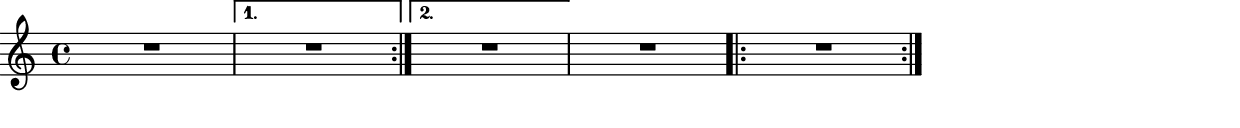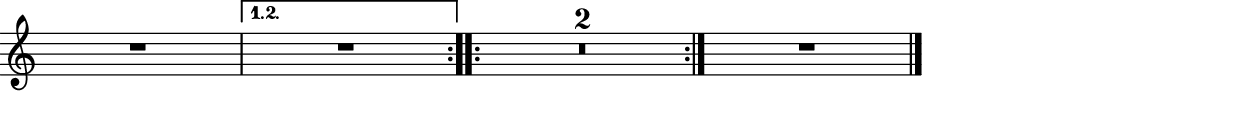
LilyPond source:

%% Generated by lilypond-book
%% Options: [exampleindent=10.16\mm,indent=0\mm,line-width=160\mm]
\include "lilypond-book-preamble.ly"


% ****************************************************************
% Start cut-&-pastable-section
% ****************************************************************

#(ly:set-option 'eps-box-padding 3.000000)



\paper {
  indent = 0\mm
  line-width = 160\mm
  % offset the left padding, also add 1mm as lilypond creates cropped
  % images with a little space on the right
  line-width = #(- line-width (* mm  3.000000) (* mm 1))
}

\layout {
  
}




% ****************************************************************
% ly snippet:
% ****************************************************************
\sourcefilename "/lilypond-2.24.3/input/regression/musicxml/45e-Repeats-Nested-Alternatives.xml"
\sourcefileline 0
\version "2.24.3"
% automatically converted by musicxml2ly from -
\pointAndClickOff

\header {
    texidoc = 
    "Some more nested repeats with 
          alternatives. The barline between measure 7 and 8 will probably be 
          messed up! (Should be a repeat on both sides!)"
    }

\layout {
    \context { \Score
        skipBars = ##t
        autoBeaming = ##f
        }
    }
PartPOneVoiceOne =  \relative c' {
    \repeat volta 2 {
        \repeat volta 2 {
            \clef "treble" \time 4/4 \key c \major | % 1
            R1 }
        \alternative { {
                | % 2
                R1 }
            {
                | % 3
                R1 }
            } | % 4
        R1 \repeat volta 2 {
            | % 5
            R1 }
        | % 6
        R1 }
    \alternative { {
            | % 7
            R1 }
        } \repeat volta 2 {
        | % 8
        R1*2 }
    | \barNumberCheck #10
    R1 \bar "|."
    }


% The score definition
\score {
    <<
        
        \new Staff
        <<
            
            \context Staff << 
                \mergeDifferentlyDottedOn\mergeDifferentlyHeadedOn
                \context Voice = "PartPOneVoiceOne" {  \PartPOneVoiceOne }
                >>
            >>
        
        >>
    \layout {}
    % To create MIDI output, uncomment the following line:
    %  \midi {\tempo 4 = 100 }
    }




% ****************************************************************
% end ly snippet
% ****************************************************************
